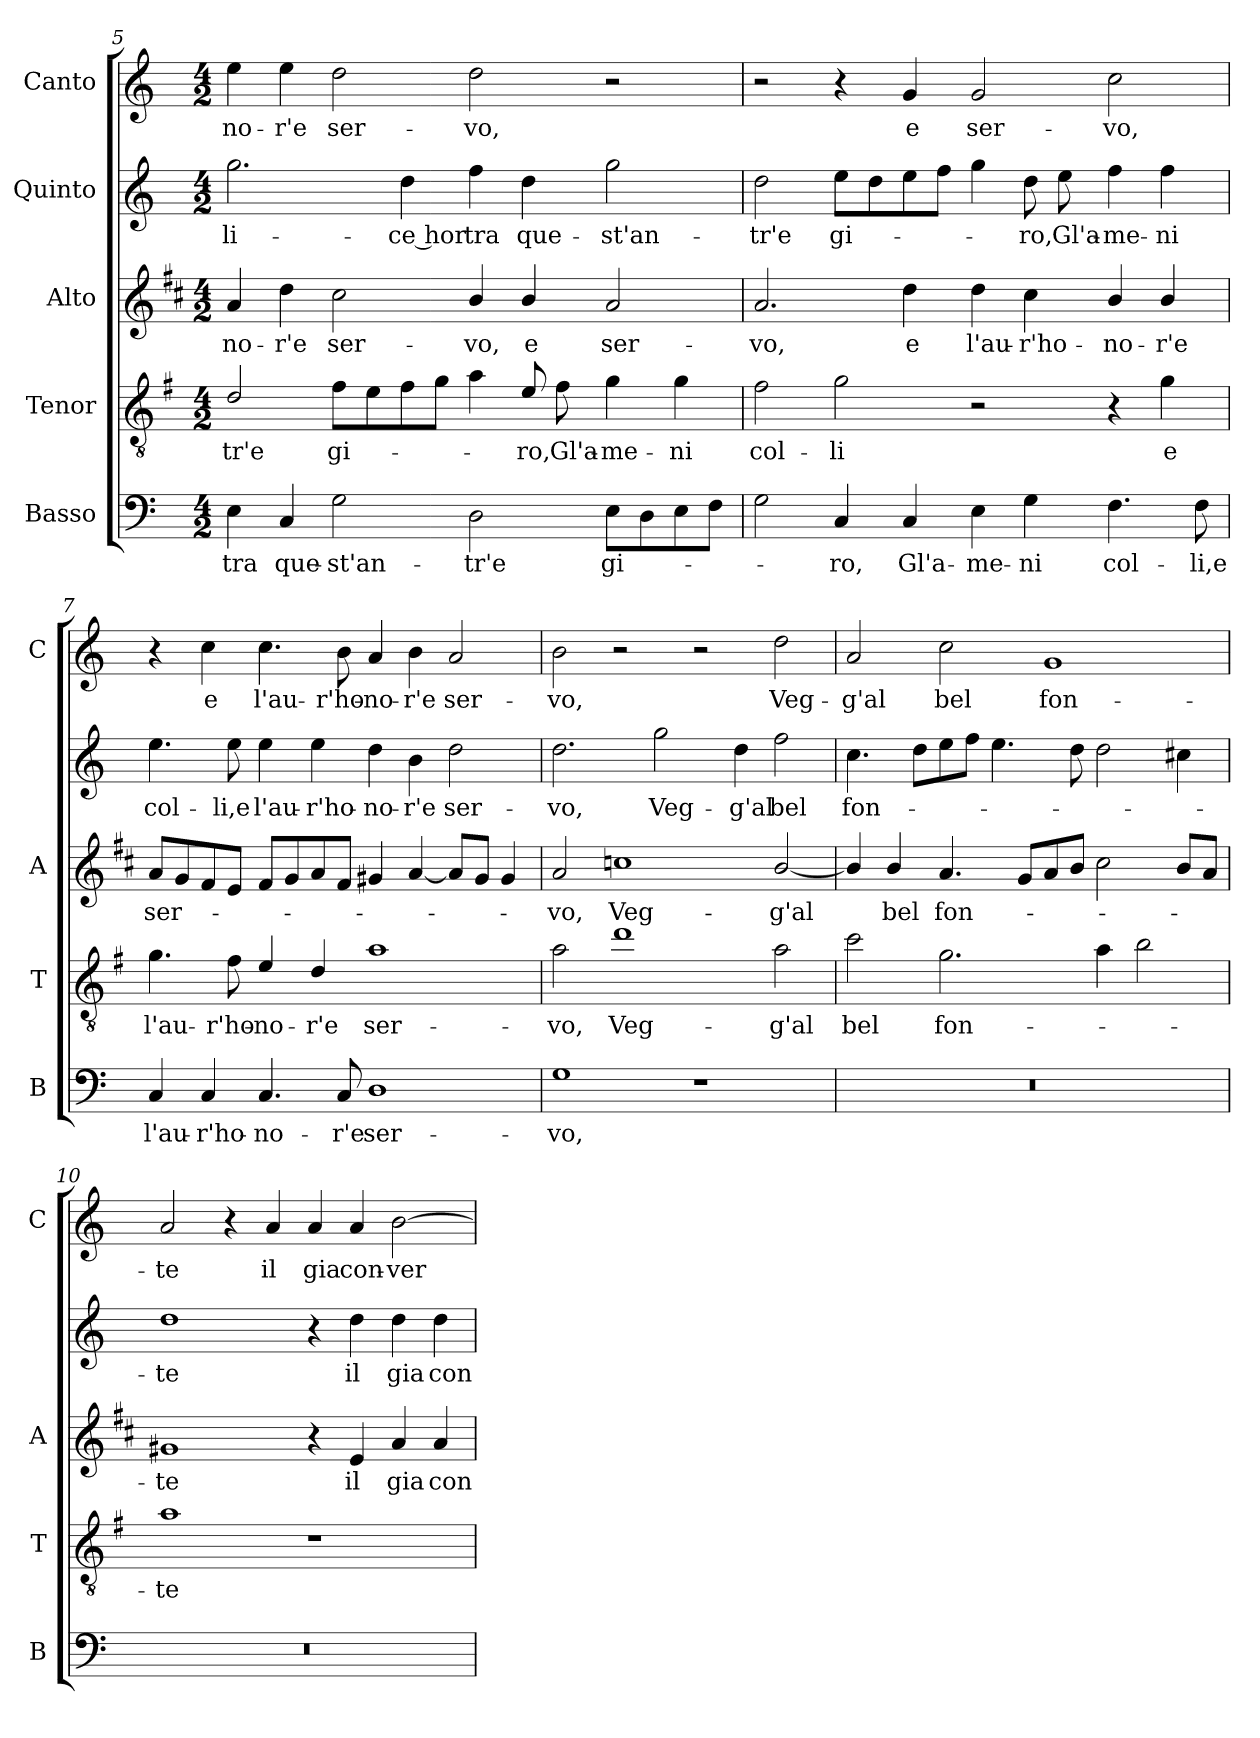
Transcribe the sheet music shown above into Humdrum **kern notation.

**kern	**text	**kern	**text	**kern	**text	**kern	**text	**kern	**text
*part5	*part5	*part4	*part4	*part3	*part3	*part2	*part2	*part1	*part1
*staff5	*staff5	*staff4	*staff4	*staff3	*staff3	*staff2	*staff2	*staff1	*staff1
*I"Basso	*	*I"Tenor	*	*I"Alto	*	*I"Quinto	*	*I"Canto	*
*I'B	*	*I'T	*	*I'A	*	*	*	*I'C	*
*clefF4	*	*clefGv2	*	*clefG2	*	*clefG2	*	*clefG2	*
*	*	*ITrd4c7	*	*ITrd1c2	*	*	*	*	*
*k[]	*	*k[]	*	*k[]	*	*k[]	*	*k[]	*
*C:	*	*C:	*	*C:	*	*C:	*	*C:	*
*M4/2	*	*M4/2	*	*M4/2	*	*M4/2	*	*M4/2	*
=5	=5	=5	=5	=5	=5	=5	=5	=5	=5
!	!LO:LY:b	!	!LO:LY:b	!	!LO:LY:b	!	!LO:LY:b	!	!LO:LY:b
4E\	tra	2G/	-tr'e	4g/	-no-	2.gg\	-li-	4ee\	-no-
!	!LO:LY:b	!	!	!	!LO:LY:b	!	!	!	!LO:LY:b
4C/	que-	.	.	4cc\	-r'e	.	.	4ee\	-r'e
!	!LO:LY:b	!	!LO:LY:b	!	!LO:LY:b	!	!	!	!LO:LY:b
2G\	-st'an-	8B\L	gi-	2b\	ser-	.	.	2dd\	ser-
.	.	8A\	.	.	.	.	.	.	.
!	!	!	!	!	!	!	!LO:LY:b	!	!
.	.	8B\	.	.	.	4dd\	-ce hor	.	.
.	.	8c\J	.	.	.	.	.	.	.
!	!LO:LY:b	!	!	!	!LO:LY:b	!	!LO:LY:b	!	!LO:LY:b
2D\	-tr'e	4d\	.	4a/	-vo,	4ff\	tra	2dd\	-vo,
!	!	!	!LO:LY:b	!	!LO:LY:b	!	!LO:LY:b	!	!
.	.	8A/	-ro,	4a/	e	4dd\	que-	.	.
!	!	!	!LO:LY:b	!	!	!	!	!	!
.	.	8B\	Gl'a-	.	.	.	.	.	.
!	!LO:LY:b	!	!LO:LY:b	!	!LO:LY:b	!	!LO:LY:b	!	!
8E\L	gi-	4c\	-me-	2g/	ser-	2gg\	-st'an-	2r	.
8D\	.	.	.	.	.	.	.	.	.
!	!	!	!LO:LY:b	!	!	!	!	!	!
8E\	.	4c\	-ni	.	.	.	.	.	.
8F\J	.	.	.	.	.	.	.	.	.
=6	=6	=6	=6	=6	=6	=6	=6	=6	=6
!	!	!	!LO:LY:b	!	!LO:LY:b	!	!LO:LY:b	!	!
2G\	.	2B\	col-	2.g/	-vo,	2dd\	-tr'e	2r	.
!	!LO:LY:b	!	!LO:LY:b	!	!	!	!LO:LY:b	!	!
4C/	-ro,	2c\	-li	.	.	8ee\L	gi-	4r	.
.	.	.	.	.	.	8dd\	.	.	.
!	!LO:LY:b	!	!	!	!LO:LY:b	!	!	!	!LO:LY:b
4C/	Gl'a-	.	.	4cc\	e	8ee\	.	4g/	e
.	.	.	.	.	.	8ff\J	.	.	.
!	!LO:LY:b	!	!	!	!LO:LY:b	!	!	!	!LO:LY:b
4E\	-me-	2r	.	4cc\	l'au-	4gg\	.	2g/	ser-
!	!LO:LY:b	!	!	!	!LO:LY:b	!	!LO:LY:b	!	!
4G\	-ni	.	.	4b\	-r'ho-	8dd\	-ro,	.	.
!	!	!	!	!	!	!	!LO:LY:b	!	!
.	.	.	.	.	.	8ee\	Gl'a-	.	.
!	!LO:LY:b	!	!	!	!LO:LY:b	!	!LO:LY:b	!	!LO:LY:b
4.F\	col-	4r	.	4a/	-no-	4ff\	-me-	2cc\	-vo,
!	!	!	!LO:LY:b	!	!LO:LY:b	!	!LO:LY:b	!	!
.	.	4c\	e	4a/	-r'e	4ff\	-ni	.	.
!	!LO:LY:b	!	!	!	!	!	!	!	!
8F\	-li,e	.	.	.	.	.	.	.	.
!!LO:PB:g=z
=7	=7	=7	=7	=7	=7	=7	=7	=7	=7
!	!LO:LY:b	!	!LO:LY:b	!	!LO:LY:b	!	!LO:LY:b	!	!
4C/	l'au-	4.c\	l'au-	8g/L	ser-	4.ee\	col-	4r	.
.	.	.	.	8f/	.	.	.	.	.
!	!LO:LY:b	!	!	!	!	!	!	!	!LO:LY:b
4C/	-r'ho-	.	.	8e/	.	.	.	4cc\	e
!	!	!	!LO:LY:b	!	!	!	!LO:LY:b	!	!
.	.	8B\	-r'ho-	8d/J	.	8ee\	-li,e	.	.
!	!LO:LY:b	!	!LO:LY:b	!	!	!	!LO:LY:b	!	!LO:LY:b
4.C/	-no-	4A/	-no-	8e/L	.	4ee\	l'au-	4.cc\	l'au-
.	.	.	.	8f/	.	.	.	.	.
!	!	!	!LO:LY:b	!	!	!	!LO:LY:b	!	!
.	.	4G/	-r'e	8g/	.	4ee\	-r'ho-	.	.
!	!LO:LY:b	!	!	!	!	!	!	!	!LO:LY:b
8C/	-r'e	.	.	8e/J	.	.	.	8b\	-r'ho-
!	!LO:LY:b	!	!LO:LY:b	!	!	!	!LO:LY:b	!	!LO:LY:b
1D	ser-	1d	ser-	4f#X/	.	4dd\	-no-	4a/	-no-
!	!	!	!	!	!	!	!LO:LY:b	!	!LO:LY:b
.	.	.	.	[4g/	.	4b\	-r'e	4b\	-r'e
!	!	!	!	!	!	!	!LO:LY:b	!	!LO:LY:b
.	.	.	.	8g/L]	.	2dd\	ser-	2a/	ser-
.	.	.	.	8f#/J	.	.	.	.	.
.	.	.	.	4f#/	.	.	.	.	.
=8	=8	=8	=8	=8	=8	=8	=8	=8	=8
!	!LO:LY:b	!	!LO:LY:b	!	!LO:LY:b	!	!LO:LY:b	!	!LO:LY:b
1G	-vo,	2d\	-vo,	2g/	-vo,	2.dd\	-vo,	2b\	-vo,
!	!	!	!LO:LY:b	!	!LO:LY:b	!	!	!	!
.	.	1g	Veg-	1b-X	Veg-	.	.	2r	.
!	!	!	!	!	!	!	!LO:LY:b	!	!
.	.	.	.	.	.	2gg\	Veg-	.	.
1r	.	.	.	.	.	.	.	2r	.
!	!	!	!	!	!	!	!LO:LY:b	!	!
.	.	.	.	.	.	4dd\	-g'al	.	.
!	!	!	!LO:LY:b	!	!LO:LY:b	!	!LO:LY:b	!	!LO:LY:b
.	.	2d\	-g'al	[2a/	-g'al	2ff\	bel	2dd\	Veg-
=9	=9	=9	=9	=9	=9	=9	=9	=9	=9
!	!	!	!LO:LY:b	!	!	!	!LO:LY:b	!	!LO:LY:b
0r	.	2f\	bel	4a/]	.	4.cc\	fon-	2a/	-g'al
!	!	!	!	!	!LO:LY:b	!	!	!	!
.	.	.	.	4a/	bel	.	.	.	.
.	.	.	.	.	.	8dd\L	.	.	.
!	!	!	!LO:LY:b	!	!LO:LY:b	!	!	!	!LO:LY:b
.	.	2.c\	fon-	4.g/	fon-	8ee\	.	2cc\	bel
.	.	.	.	.	.	8ff\J	.	.	.
.	.	.	.	.	.	4.ee\	.	.	.
.	.	.	.	8f/L	.	.	.	.	.
!	!	!	!	!	!	!	!	!	!LO:LY:b
.	.	.	.	8g/	.	.	.	1g	fon-
.	.	.	.	8a/J	.	8dd\	.	.	.
.	.	4d\	.	2b\	.	2dd\	.	.	.
.	.	2e\	.	.	.	.	.	.	.
.	.	.	.	8a/L	.	4cc#X\	.	.	.
.	.	.	.	8g/J	.	.	.	.	.
!!LO:LB:g=z
=10	=10	=10	=10	=10	=10	=10	=10	=10	=10
!	!	!	!LO:LY:b	!	!LO:LY:b	!	!LO:LY:b	!	!LO:LY:b
0r	.	1d	-te	1f#X	-te	1dd	-te	2a/	-te
.	.	.	.	.	.	.	.	4r	.
!	!	!	!	!	!	!	!	!	!LO:LY:b
.	.	.	.	.	.	.	.	4a/	il
!	!	!	!	!	!	!	!	!	!LO:LY:b
.	.	1r	.	4r	.	4r	.	4a/	gia
!	!	!	!	!	!LO:LY:b	!	!LO:LY:b	!	!LO:LY:b
.	.	.	.	4d/	il	4dd\	il	4a/	con-
!	!	!	!	!	!LO:LY:b	!	!LO:LY:b	!	!LO:LY:b
.	.	.	.	4g/	gia	4dd\	gia	[2b\	-ver-
!	!	!	!	!	!LO:LY:b	!	!LO:LY:b	!	!
.	.	.	.	4g/	con-	4dd\	con-	.	.
=	=	=	=	=	=	=	=	=	=
*-	*-	*-	*-	*-	*-	*-	*-	*-	*-
